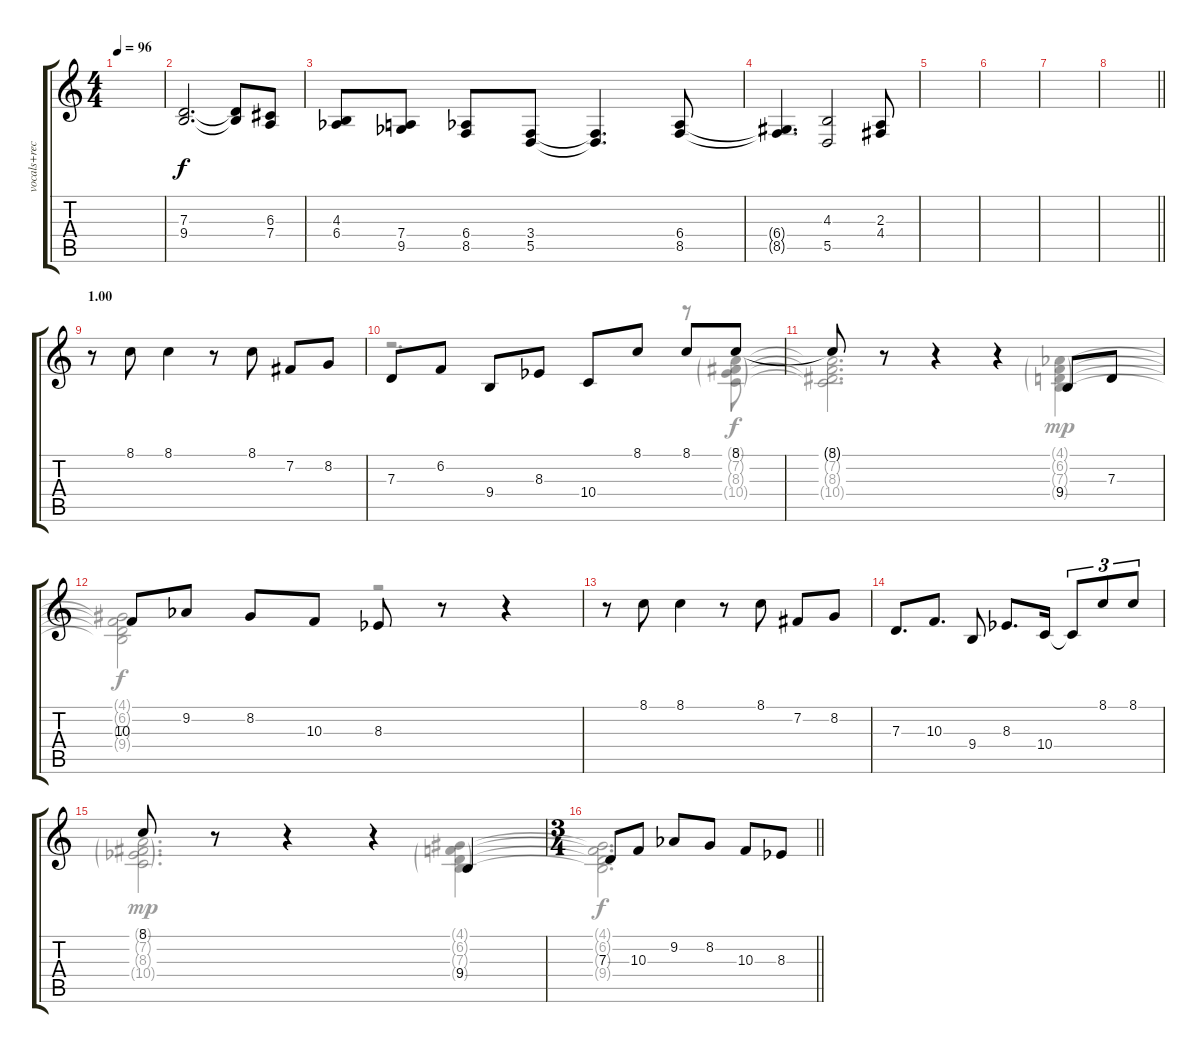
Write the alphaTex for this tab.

\track ("vocals+recorder" "vocals+rec") {instrument tenorsax}
\staff {score tabs}
\tuning (E4 B3 G3 D3 A2 E2) {hide}
\voice
\ts (4 4)
\tempo 96
\clef g2
\ks c
|
(7.3 9.4).2{d} (7.3{t} 9.4{t}).8 (6.3 7.4).8 |
(4.3 6.4{acc b}).8 (7.4 9.5{acc b}).8 (6.4{acc b} 8.5).8 (3.4 5.5).8 (3.4{t} 5.5{t}).4{d} (6.4{acc b} 8.5).8 |
(6.4{t} 8.5{t}).4{d} (4.3 5.5).2 (2.3 4.4).8 |
|
|
|
\barLineRight lightlight
|
\section ("" "1.00")
r.8 8.1.8 8.1.4 r.8 8.1.8 7.2.8 8.2.8 |
7.3.8 6.2.8 9.4.8 8.3{acc b}.8 10.4.8 8.1.8 8.1.8 8.1.8 |
8.1{t}.8 r.8 r.4 r.4 9.4.8 7.3.8 |
10.3.8 9.2{acc b}.8 8.2.8 10.3.8 8.3{acc b}.8 r.8 r.4 |
r.8 8.1.8 8.1.4 r.8 8.1.8 7.2.8 8.2.8 |
7.3.8{d} 10.3.8{d} 9.4.8 8.3{acc b}.8{d} 10.4.16 10.4{t}.8{tu (3 2)} 8.1.8{tu (3 2)} 8.1.8{tu (3 2)} |
8.1.8 r.8 r.4 r.4 9.4.4 |
\ts (3 4)
\barLineRight lightlight
7.3.8 10.3.8 9.2{acc b}.8 8.2.8 10.3.8 8.3{acc b}.8
\voice
\clef g2
\ottava regular
\simile none
\ks c
|
|
|
|
|
|
|
\barLineRight lightlight
|
|
r.2{d} r.8 (5.1{g} 7.2{g} 8.3{g acc b} 10.4{g}).8 |
(5.1{t} 7.2{t} 8.3{t} 10.4{t}).2{d dy f} (4.1{g acc b} 6.2{g} 7.3{g} 9.4{g}).4{dy mp} |
(4.1{t} 6.2{t} 7.3{t} 9.4{t}).2{dy f} r.2 |
|
|
(5.1{g} 7.2{g} 8.3{g acc b} 10.4{g}).2{d dy mp} (4.1{g} 6.2{g} 7.3{g} 9.4{g}).4 |
\barLineRight lightlight
(4.1{t} 6.2{t} 7.3{t} 9.4{t}).2{d dy f}
